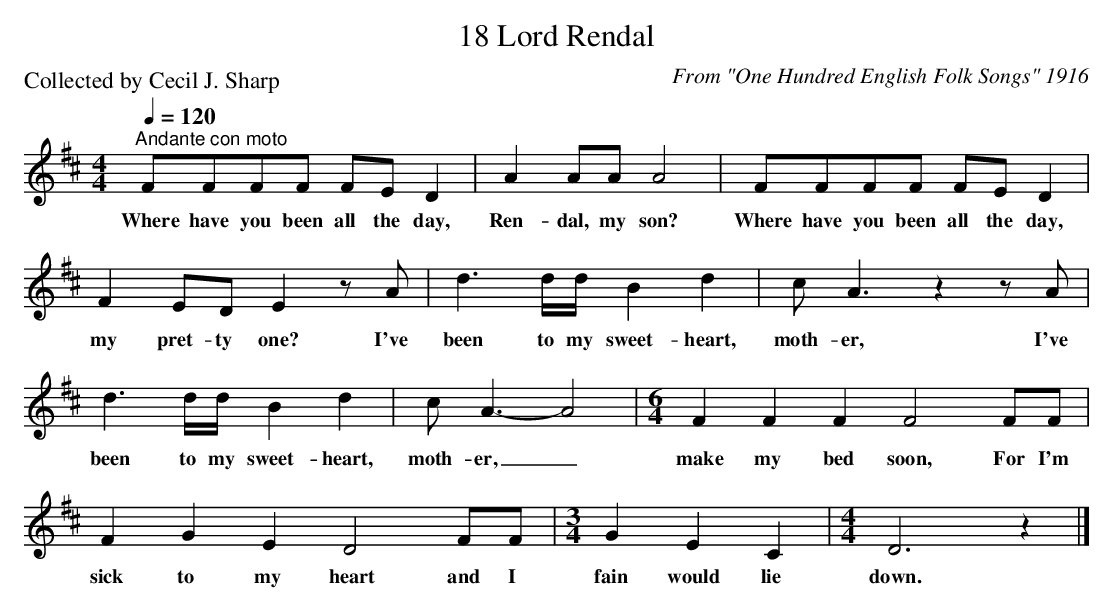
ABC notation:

X:1
T:18 Lord Rendal
C:From "One Hundred English Folk Songs" 1916
P:Collected by Cecil J. Sharp
Q:1/4=120
L:1/8
M:4/4
K:D
"^Andante con moto" FFFF FE D2 | A2 AA A4 | FFFF FE D2 |$ F2 ED E2 z A | d3 d/d/ B2 d2 |
w: Where have you been all the day,|Ren- dal, my son?|Where have you been all the day,|my pret- ty one? I've|been to my sweet- heart,|
c A3 z2 z A |$ d3 d/d/ B2 d2 | c A3- A4 |[M:6/4] F2 F2 F2 F4 FF |$ F2 G2 E2 D4 FF |
w: moth- er, I've|been to my sweet- heart,|moth- er, _|make my bed soon, For I'm|sick to my heart and I|
[M:3/4] G2 E2 C2 |[M:4/4] D6 z2 |]
w: fain would lie|down.|
